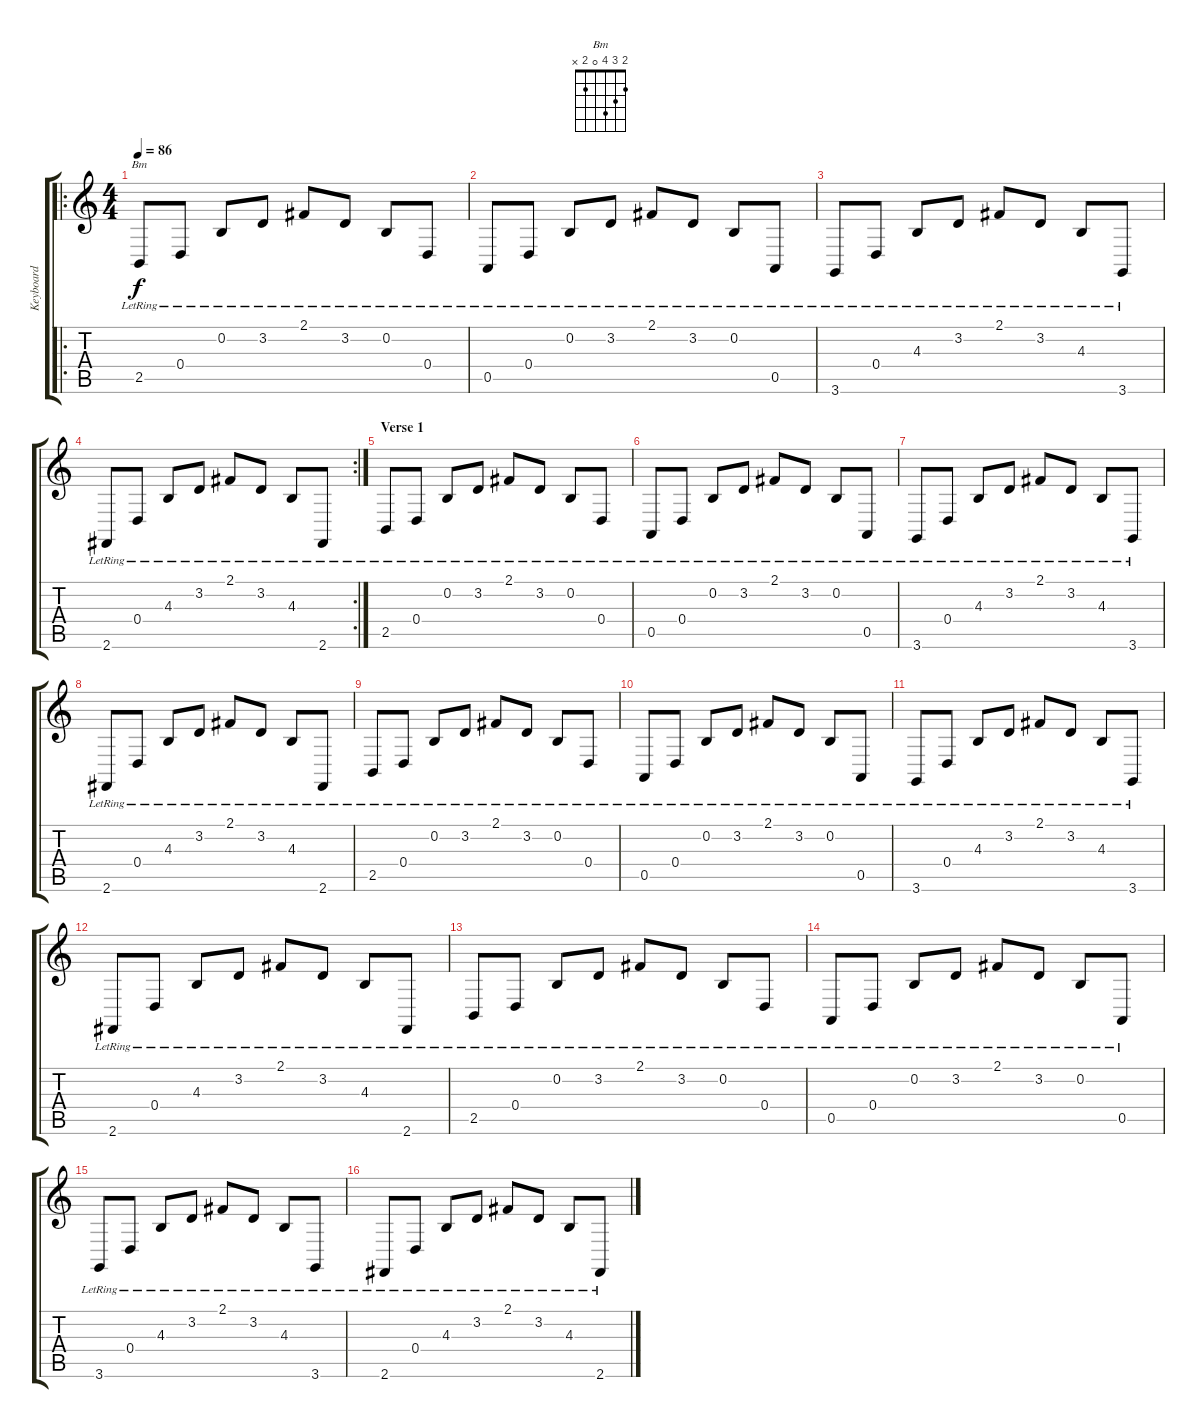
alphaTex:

\track ("Keyboard" "Keyboard") {instrument acousticgrandpiano}
\staff {score tabs}
\tuning (E4 B3 G3 D3 A2 E2) {hide}
\chord ("Bm" 2 3 4 0 2 x)
\ro
\ts (4 4)
\tempo 86
\clef g2
\ks c
2.5{lr}.8{ch "Bm" dy f} 0.4{lr}.8 0.2{lr}.8 3.2{lr}.8 2.1{lr}.8 3.2{lr}.8 0.2{lr}.8 0.4{lr}.8 |
0.5{lr}.8 0.4{lr}.8 0.2{lr}.8 3.2{lr}.8 2.1{lr}.8 3.2{lr}.8 0.2{lr}.8 0.5{lr}.8 |
3.6{lr}.8 0.4{lr}.8 4.3{lr}.8 3.2{lr}.8 2.1{lr}.8 3.2{lr}.8 4.3{lr}.8 3.6{lr}.8 |
\rc 2
2.6{lr}.8 0.4{lr}.8 4.3{lr}.8 3.2{lr}.8 2.1{lr}.8 3.2{lr}.8 4.3{lr}.8 2.6{lr}.8 |
\section ("" "Verse 1")
2.5{lr}.8 0.4{lr}.8 0.2{lr}.8 3.2{lr}.8 2.1{lr}.8 3.2{lr}.8 0.2{lr}.8 0.4{lr}.8 |
0.5{lr}.8 0.4{lr}.8 0.2{lr}.8 3.2{lr}.8 2.1{lr}.8 3.2{lr}.8 0.2{lr}.8 0.5{lr}.8 |
3.6{lr}.8 0.4{lr}.8 4.3{lr}.8 3.2{lr}.8 2.1{lr}.8 3.2{lr}.8 4.3{lr}.8 3.6{lr}.8 |
2.6{lr}.8 0.4{lr}.8 4.3{lr}.8 3.2{lr}.8 2.1{lr}.8 3.2{lr}.8 4.3{lr}.8 2.6{lr}.8 |
2.5{lr}.8 0.4{lr}.8 0.2{lr}.8 3.2{lr}.8 2.1{lr}.8 3.2{lr}.8 0.2{lr}.8 0.4{lr}.8 |
0.5{lr}.8 0.4{lr}.8 0.2{lr}.8 3.2{lr}.8 2.1{lr}.8 3.2{lr}.8 0.2{lr}.8 0.5{lr}.8 |
3.6{lr}.8 0.4{lr}.8 4.3{lr}.8 3.2{lr}.8 2.1{lr}.8 3.2{lr}.8 4.3{lr}.8 3.6{lr}.8 |
2.6{lr}.8 0.4{lr}.8 4.3{lr}.8 3.2{lr}.8 2.1{lr}.8 3.2{lr}.8 4.3{lr}.8 2.6{lr}.8 |
2.5{lr}.8 0.4{lr}.8 0.2{lr}.8 3.2{lr}.8 2.1{lr}.8 3.2{lr}.8 0.2{lr}.8 0.4{lr}.8 |
0.5{lr}.8 0.4{lr}.8 0.2{lr}.8 3.2{lr}.8 2.1{lr}.8 3.2{lr}.8 0.2{lr}.8 0.5{lr}.8 |
3.6{lr}.8 0.4{lr}.8 4.3{lr}.8 3.2{lr}.8 2.1{lr}.8 3.2{lr}.8 4.3{lr}.8 3.6{lr}.8 |
2.6{lr}.8 0.4{lr}.8 4.3{lr}.8 3.2{lr}.8 2.1{lr}.8 3.2{lr}.8 4.3{lr}.8 2.6{lr}.8
